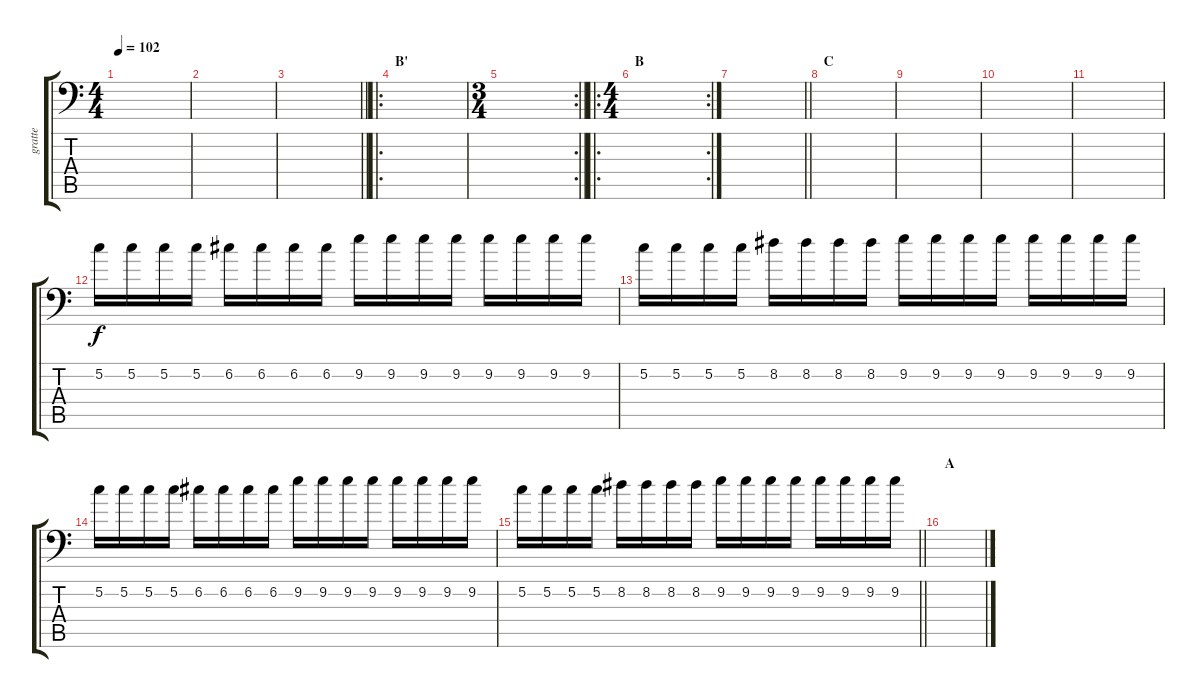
\track ("gratte" "gratte") {instrument distortionguitar}
\staff {score tabs}
\tuning (C4 G3 Eb3 Bb2 F2 Bb1) {hide}
\ts (4 4)
\tempo 102
\clef f4
\ks c
|
|
\barLineRight lightlight
|
\ro
\section ("" "B'")
|
\rc 2
\ts (3 4)
\barLineRight lightlight
|
\ro
\rc 2
\ts (4 4)
\section ("" "B")
|
\barLineRight lightlight
|
\section ("" "C")
|
|
|
|
5.2.16 5.2.16 5.2.16 5.2.16 6.2.16 6.2.16 6.2.16 6.2.16 9.2.16 9.2.16 9.2.16 9.2.16 9.2.16 9.2.16 9.2.16 9.2.16 |
5.2.16 5.2.16 5.2.16 5.2.16 8.2.16 8.2.16 8.2.16 8.2.16 9.2.16 9.2.16 9.2.16 9.2.16 9.2.16 9.2.16 9.2.16 9.2.16 |
5.2.16 5.2.16 5.2.16 5.2.16 6.2.16 6.2.16 6.2.16 6.2.16 9.2.16 9.2.16 9.2.16 9.2.16 9.2.16 9.2.16 9.2.16 9.2.16 |
\barLineRight lightlight
5.2.16 5.2.16 5.2.16 5.2.16 8.2.16 8.2.16 8.2.16 8.2.16 9.2.16 9.2.16 9.2.16 9.2.16 9.2.16 9.2.16 9.2.16 9.2.16 |
\section ("" "A")
